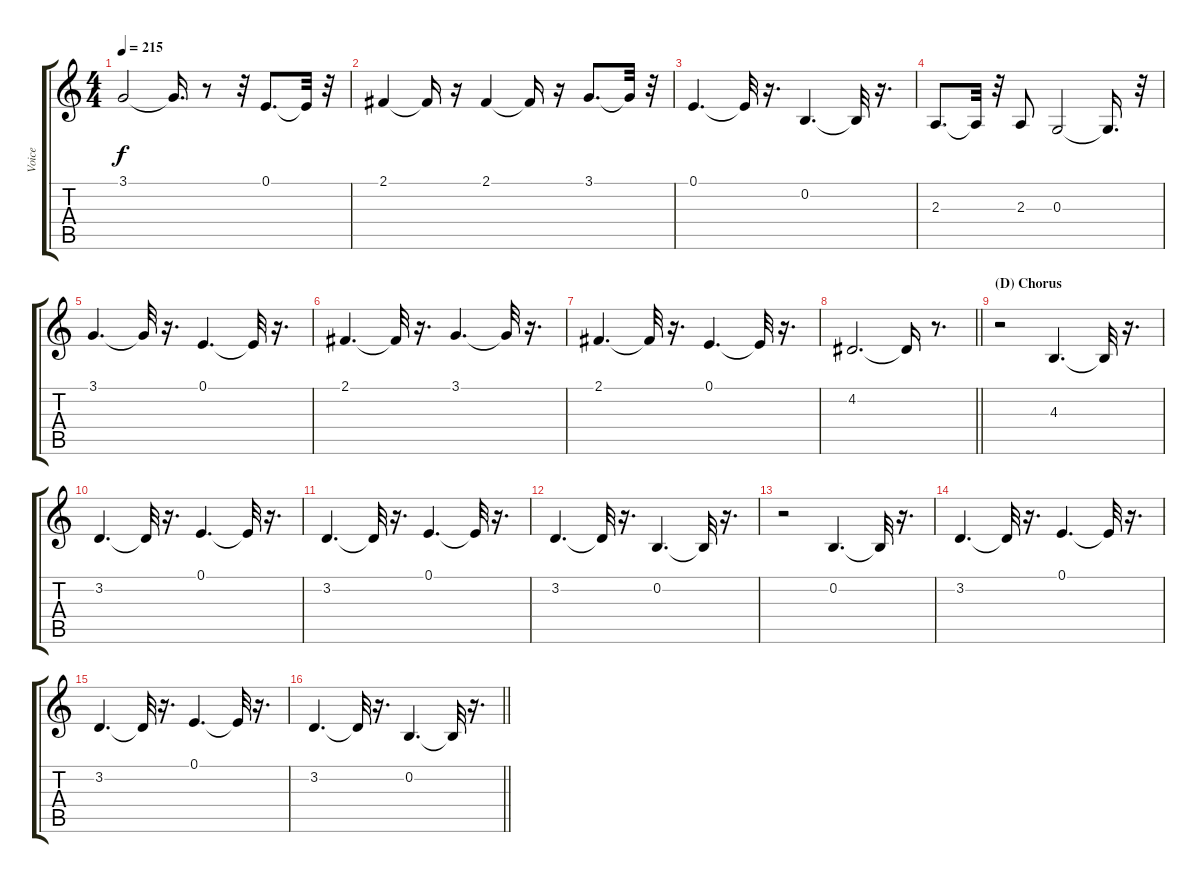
\track ("Voice" "Voice") {instrument trumpet}
\staff {score tabs}
\tuning (E4 B3 G3 D3 A2 E2) {hide}
\ts (4 4)
\tempo 215
\clef g2
\ks c
3.1.2{dy f} 3.1{t}.16{d} r.8 r.32 0.1.8{d} 0.1{t}.32 r.32 |
2.1.4 2.1{t}.16 r.16 2.1.4 2.1{t}.16 r.16 3.1.8{d} 3.1{t}.32 r.32 |
0.1.4{d} 0.1{t}.32 r.16{d} 0.2.4{d} 0.2{t}.32 r.16{d} |
2.3.8{d} 2.3{t}.32 r.32 2.3.8 0.3.2 0.3{t}.16{d} r.32 |
3.1.4{d} 3.1{t}.32 r.16{d} 0.1.4{d} 0.1{t}.32 r.16{d} |
2.1.4{d} 2.1{t}.32 r.16{d} 3.1.4{d} 3.1{t}.32 r.16{d} |
2.1.4{d} 2.1{t}.32 r.16{d} 0.1.4{d} 0.1{t}.32 r.16{d} |
\barLineRight lightlight
4.2.2{d} 4.2{t}.16 r.8{d} |
\section ("" "(D) Chorus")
r.2 4.3.4{d} 4.3{t}.32 r.16{d} |
3.2.4{d} 3.2{t}.32 r.16{d} 0.1.4{d} 0.1{t}.32 r.16{d} |
3.2.4{d} 3.2{t}.32 r.16{d} 0.1.4{d} 0.1{t}.32 r.16{d} |
3.2.4{d} 3.2{t}.32 r.16{d} 0.2.4{d} 0.2{t}.32 r.16{d} |
r.2 0.2.4{d} 0.2{t}.32 r.16{d} |
3.2.4{d} 3.2{t}.32 r.16{d} 0.1.4{d} 0.1{t}.32 r.16{d} |
3.2.4{d} 3.2{t}.32 r.16{d} 0.1.4{d} 0.1{t}.32 r.16{d} |
\barLineRight lightlight
3.2.4{d} 3.2{t}.32 r.16{d} 0.2.4{d} 0.2{t}.32 r.16{d}
